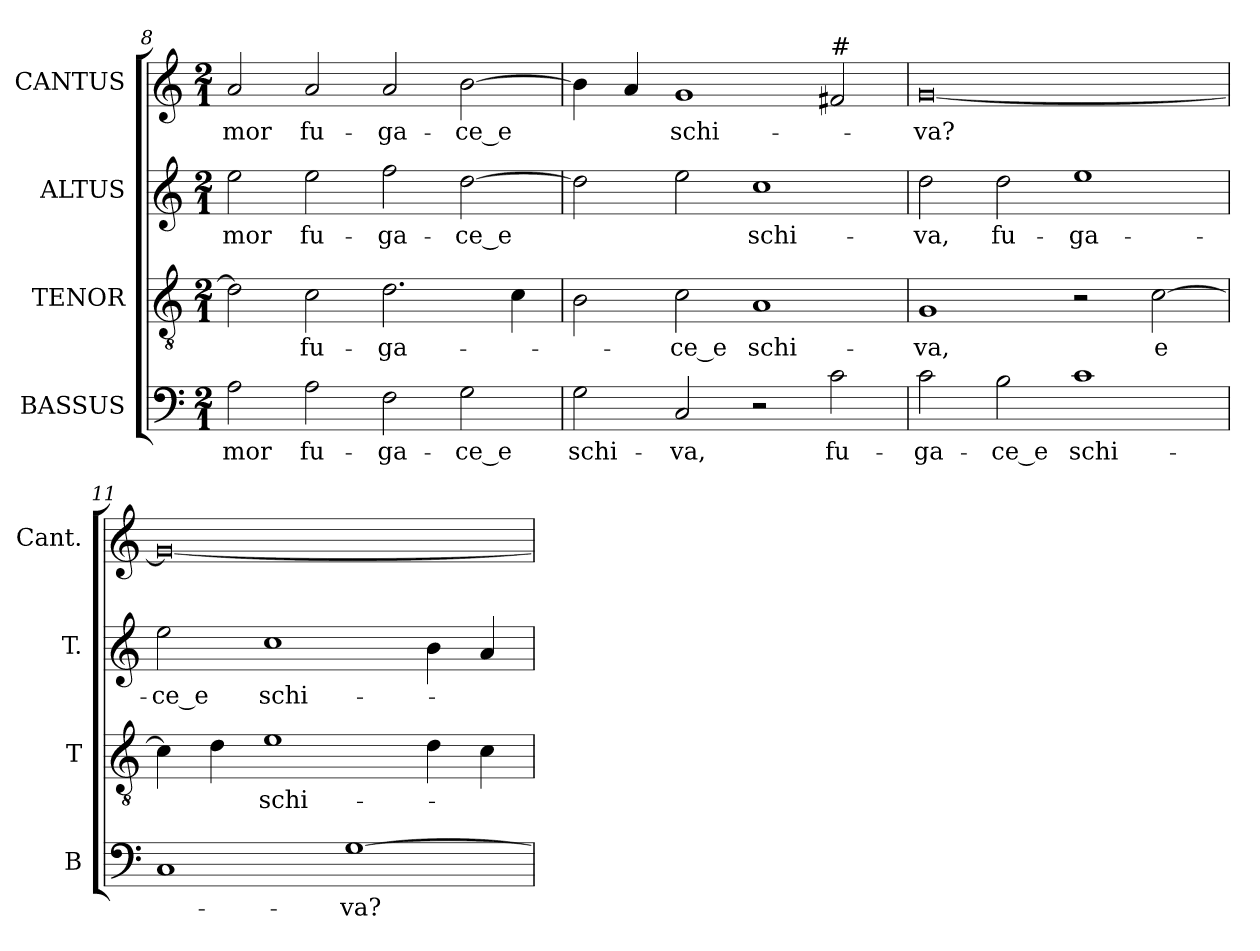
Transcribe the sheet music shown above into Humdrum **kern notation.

**kern	**text	**kern	**text	**kern	**text	**kern	**text
*part4	*part4	*part3	*part3	*part2	*part2	*part1	*part1
*staff4	*staff4	*staff3	*staff3	*staff2	*staff2	*staff1	*staff1
*I"BASSUS	*	*I"TENOR	*	*I"ALTUS	*	*I"CANTUS	*
*I'B	*	*I'T	*	*I'T.	*	*I'Cant.	*
!!LO:LB:g=z
*clefF4	*	*clefGv2	*	*clefG2	*	*clefG2	*
*	*	*ITrd7c12	*	*ITrd7c12	*	*	*
*k[]	*	*k[]	*	*k[]	*	*k[]	*
*C:	*	*C:	*	*C:	*	*C:	*
*M2/1	*	*M2/1	*	*M2/1	*	*M2/1	*
=8	=8	=8	=8	=8	=8	=8	=8
!	!LO:LY:b:color=#000000	!	!	!	!	!	!
!	!	!	!	!	!LO:LY:b:color=#000000	!	!
!	!	!	!	!	!	!	!LO:LY:b:color=#000000
2Ai\	-mor	2Di\]	.	2ei\	-mor	2ai/	-mor
!	!LO:LY:b:color=#000000	!	!	!	!	!	!
!	!	!	!LO:LY:b:color=#000000	!	!	!	!
!	!	!	!	!	!LO:LY:b:color=#000000	!	!
!	!	!	!	!	!	!	!LO:LY:b:color=#000000
2Ai\	fu-	2Ci\	fu-	2ei\	fu-	2ai/	fu-
!	!LO:LY:b:color=#000000	!	!	!	!	!	!
!	!	!	!LO:LY:b:color=#000000	!	!	!	!
!	!	!	!	!	!LO:LY:b:color=#000000	!	!
!	!	!	!	!	!	!	!LO:LY:b:color=#000000
2Fi\	-ga-	2.Di\	-ga-	2fi\	-ga-	2ai/	-ga-
!	!LO:LY:b:color=#000000	!	!	!	!	!	!
!	!	!	!	!	!LO:LY:b:color=#000000	!	!
!	!	!	!	!	!	!	!LO:LY:b:color=#000000
2Gi\	-ce_e	.	.	[>2di\	-ce_e	[>2bi\	-ce_e
.	.	4Ci\	.	.	.	.	.
=9	=9	=9	=9	=9	=9	=9	=9
!	!LO:LY:b:color=#000000	!	!	!	!	!	!
2Gi\	schi-	2BBi\	.	2di\]	.	4bi\]	.
.	.	.	.	.	.	4ai/	.
!	!LO:LY:b:color=#000000	!	!	!	!	!	!
!	!	!	!LO:LY:b:color=#000000	!	!	!	!
!	!	!	!	!	!	!	!LO:LY:b:color=#000000
2Ci/	-va,	2Ci\	-ce_e	2ei\	.	1gi	schi-
!	!	!	!LO:LY:b:color=#000000	!	!	!	!
!	!	!	!	!	!LO:LY:b:color=#000000	!	!
2r	.	1AAi	schi-	1ci	schi-	.	.
!	!	!	!	!	!	!LO:TX:a:t=#	!
!	!LO:LY:b:color=#000000	!	!	!	!	!	!
2ci\	fu-	.	.	.	.	2f#i/	.
=10	=10	=10	=10	=10	=10	=10	=10
!	!LO:LY:b:color=#000000	!	!	!	!	!	!
!	!	!	!LO:LY:b:color=#000000	!	!	!	!
!	!	!	!	!	!LO:LY:b:color=#000000	!	!
!	!	!	!	!	!	!	!LO:LY:b:color=#000000
2ci\	-ga-	1GGi	-va,	2di\	-va,	[<0gi	-va?
!	!LO:LY:b:color=#000000	!	!	!	!	!	!
!	!	!	!	!	!LO:LY:b:color=#000000	!	!
2Bi\	-ce_e	.	.	2di\	fu-	.	.
!	!LO:LY:b:color=#000000	!	!	!	!	!	!
!	!	!	!	!	!LO:LY:b:color=#000000	!	!
1ci	schi-	2r	.	1ei	-ga-	.	.
!	!	!	!LO:LY:b:color=#000000	!	!	!	!
.	.	[>2Ci\	e	.	.	.	.
=11	=11	=11	=11	=11	=11	=11	=11
!	!	!	!	!	!LO:LY:b:color=#000000	!	!
1Ci	.	4Ci\]	.	2ei\	-ce_e	0gi_<	.
.	.	4Di\	.	.	.	.	.
!	!	!	!LO:LY:b:color=#000000	!	!	!	!
!	!	!	!	!	!LO:LY:b:color=#000000	!	!
.	.	1Ei	schi-	1ci	schi-	.	.
!	!LO:LY:b:color=#000000	!	!	!	!	!	!
[>1Gi	-va?	.	.	.	.	.	.
.	.	4Di\	.	4Bi\	.	.	.
.	.	4Ci\	.	4Ai/	.	.	.
=	=	=	=	=	=	=	=
*-	*-	*-	*-	*-	*-	*-	*-
